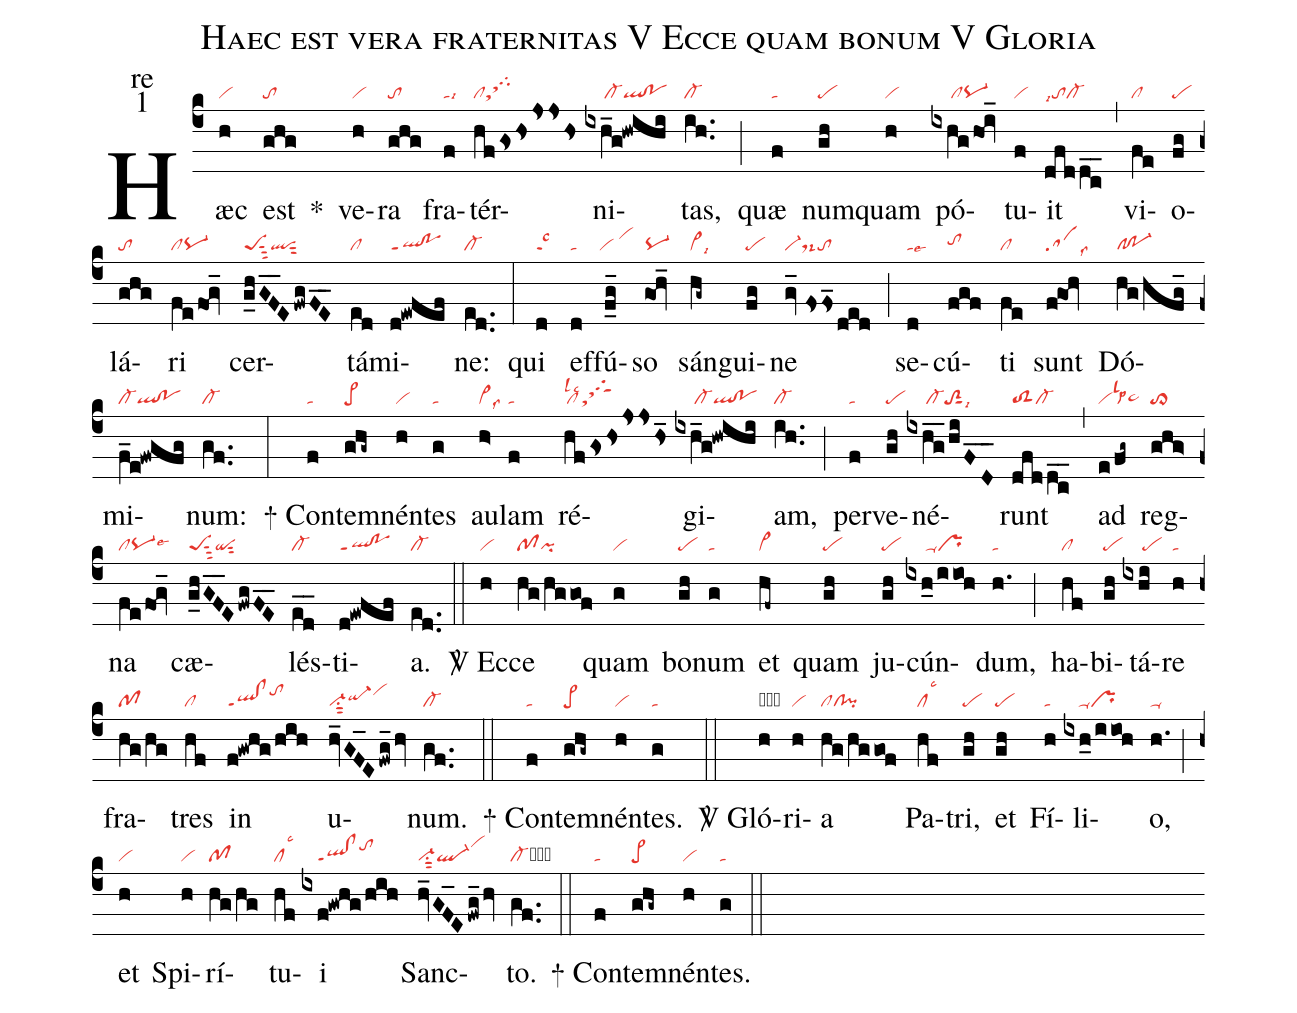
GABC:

name:Haec est vera fraternitas V Ecce quam bonum V Gloria;
office-part:re;
mode:1;
nabc-lines:1;
%%
(c4) Hæc(h|vi) est(ghg|to) <sp>*</sp>() ve(h|vi)ra(ghg|to) fra(f|talsi3)tér(hfgshsjsjshs|clststhitghk)ni(ixh_g!hwihi|/////cl-ql!po)tas,(ih..|cl-) (;) quæ(f|ta) num(gh|pe)quam(h|vi) pó(ixhg/hoi_|/////clpq-)tu(f|vi)it(dfddc__|tolsi7cl-) (,) vi(fe|cl)o(fg|pe)lá(ghg|to)ri(fe/fog_|clpq-) cer(g_hGF__E/fwgFE__|peSsut3qlsut2)tá(ed|cl)mi(d!ewfef|ql!poppt1)ne:(ed..|cl-) (:) qui(d|talsc3) ef(d|ta)fú(f_g_|`vi/vihj)so(goh_|pq-) sán(hg~|vi>lsi9)gui(fg|pe)ne(gv_//fsfs_ded|vi-ds-to) (;) se(d|talse6)cú(fgf|tohh)ti(fe|cl) sunt(f@goh|salss9) Dó(hg/hfg_|cl!po-1)mi(f_e!fwgfg|cl-ql!po)num:(gf..|cl-) (:)

<sp>+</sp> Con(f|ta)tem(ghg~|pe>)nén(h|vi)tes(g|ta) au(h>|vi>lss9)lam(f|ta) ré(hfgshsjsjshs_|cllsl2lsc2ststhitgShk)gi(ixh_g!hwihi|/////cl-ql!po)am,(ih..|cl-) (;) per(f|ta)ve(gh|pe)né(ixhg__/hiFD__|/////cl-toS2sut1lsi9)runt(dfddc__|toS2cl-) (,) ad(e/fg~|vilslp3pe~hg) reg(ghg>|to>)na(fe/fog_|clpq-lse6) cæ(g_hGF__E/fwgFE__|peSsut3qisut2)lés(ed__|cl-)ti(d!ewfef|ql!poppt1)a.(ed..|cl-) (::)

<sp>V/</sp> Ec(h|vi)ce(hg/hggof|pfpi) quam(g|vi) bo(gh|pe)num(g|ta) et(hf~|vi>) quam(gh|pe) ju(gh|pe)cún(ixh_0/iioh|/////prppu1)dum,(h.|ta) (;)ha(hf|cl)bi(gh|pe)tá(ixhi|/////pe)re(h|ta) fra(hg/hg|pf)tres(hf|cl) in(f!gwhg/hih|ql!clppt1tohj) u(hv_GF_E/fwg_/hv|vi-su1sut2qi-hhvihj)num.(gf..|cl-) (::)

<sp>+</sp> Con(f|ta)tem(ghg~|pe>)nén(h|vi)tes.(g|ta) (::)

<sp>V/</sp> Gló(h|obvi)ri(h|vi)a(hg/hggof|clcl!pi) Pa(hf|cllsc3)tri,(gh|pe) et(gh|pe) Fí(h|ta)li(ixh_0/iioh|////ta-pr)o,(h.|ta-) (;) et(h|vi) Spi(h|vi)rí(hg/hg|pf)tu(hf|cllsc3)i(ixf!gwhg/hih|////ql!clppt1tohj) Sanc(hv_GF_E/fwg_/hv|vi-su1sut2ql-vihk)to.(gf..|cl-cb) (::)

<sp>+</sp> Con(f|ta)tem(ghg~|pe>)nén(h|vi)tes.(g|ta) (::)
